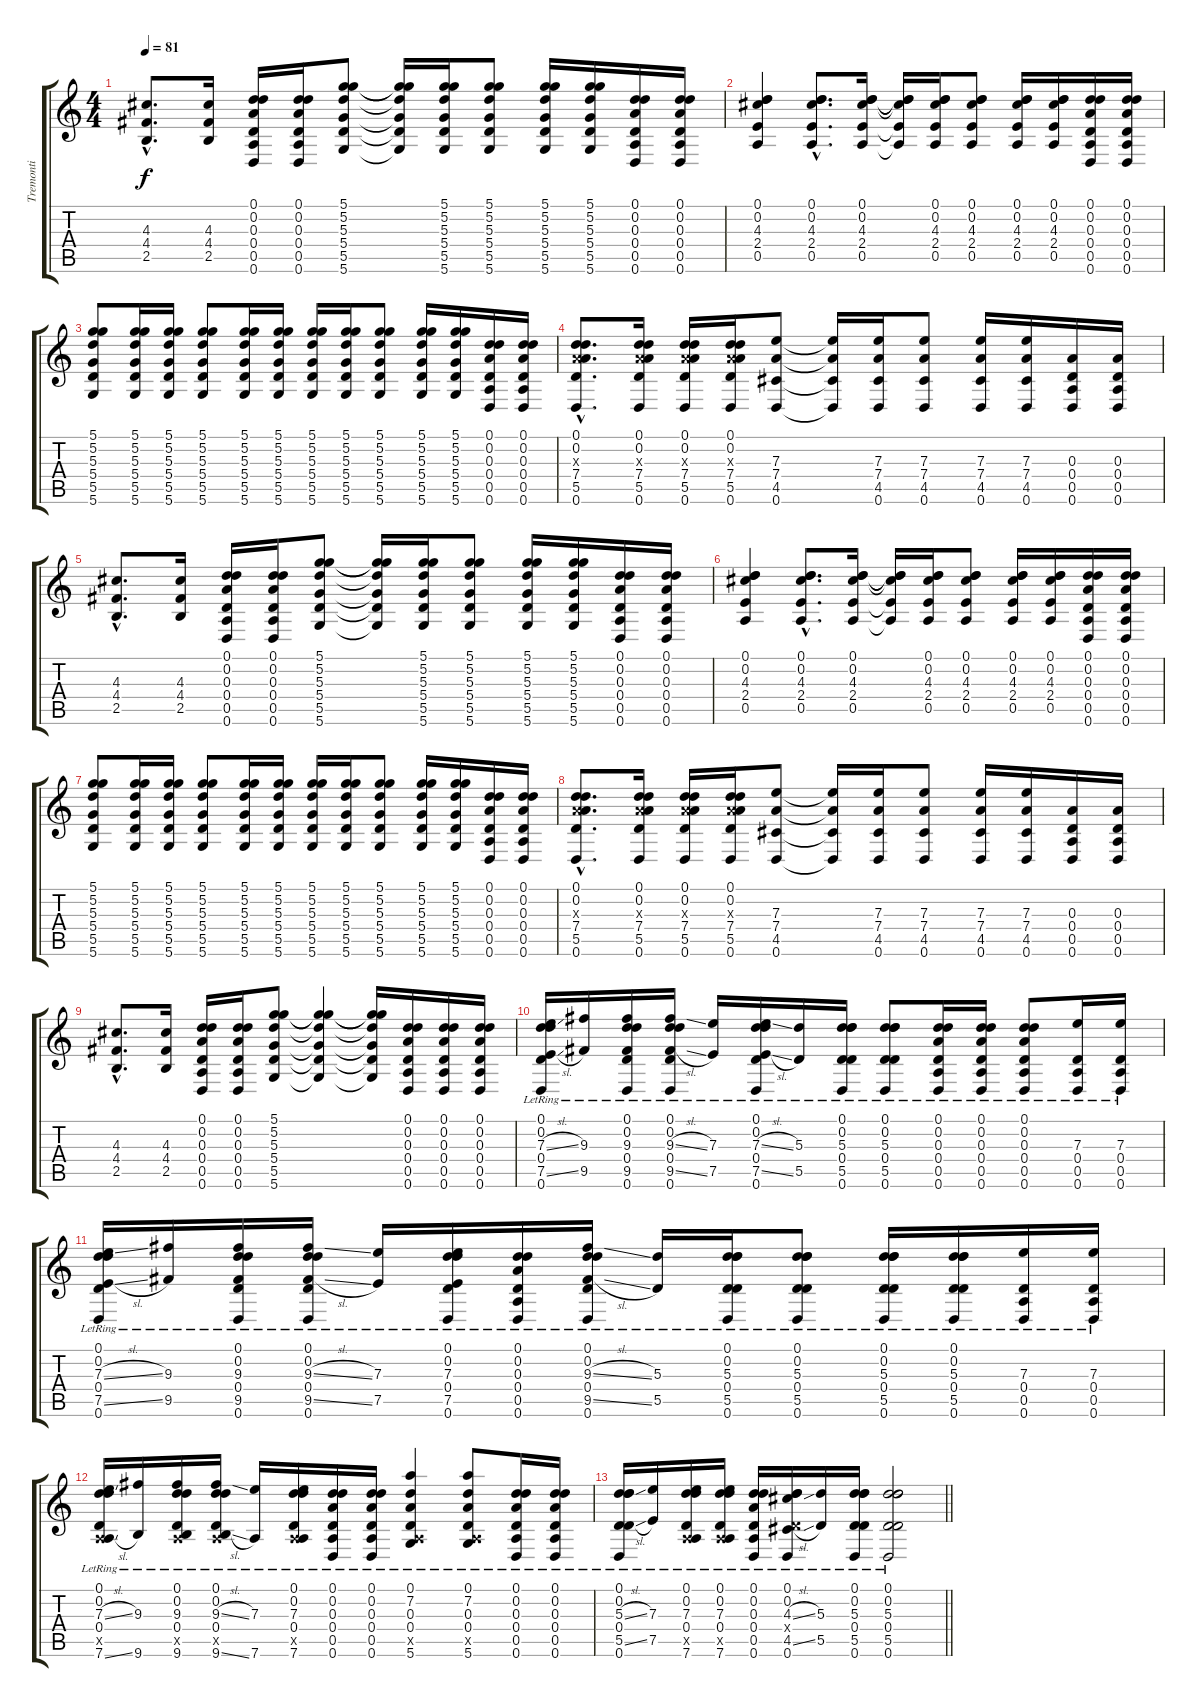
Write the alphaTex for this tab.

\track ("Tremonti" "Tremonti") {instrument distortionguitar}
\staff {score tabs}
\tuning (D4 D4 A3 D3 A2 D2) {hide}
\ts (4 4)
\tempo 81
\clef g2
\ks c
(4.3{hac} 4.4{hac} 2.5{hac}).8{d dy f} (4.3 4.4 2.5).16 (0.1 0.2 0.3 0.4 0.5 0.6).16 (0.1 0.2 0.3 0.4 0.5 0.6).16 (5.1 5.2 5.3 5.4 5.5 5.6).8 (5.1{t} 5.2{t} 5.3{t} 5.4{t} 5.5{t} 5.6{t}).16 (5.1 5.2 5.3 5.4 5.5 5.6).16 (5.1 5.2 5.3 5.4 5.5 5.6).8 (5.1 5.2 5.3 5.4 5.5 5.6).16 (5.1 5.2 5.3 5.4 5.5 5.6).16 (0.1 0.2 0.3 0.4 0.5 0.6).16 (0.1 0.2 0.3 0.4 0.5 0.6).16 |
(0.1 0.2 4.3 2.4 0.5).4 (0.1{hac} 0.2{hac} 4.3{hac} 2.4{hac} 0.5{hac}).8{d} (0.1 0.2 4.3 2.4 0.5).16 (0.1{t} 0.2{t} 4.3{t} 2.4{t} 0.5{t}).16 (0.1 0.2 4.3 2.4 0.5).16 (0.1 0.2 4.3 2.4 0.5).8 (0.1 0.2 4.3 2.4 0.5).16 (0.1 0.2 4.3 2.4 0.5).16 (0.1 0.2 0.3 0.4 0.5 0.6).16 (0.1 0.2 0.3 0.4 0.5 0.6).16 |
(5.1 5.2 5.3 5.4 5.5 5.6).8 (5.1 5.2 5.3 5.4 5.5 5.6).16 (5.1 5.2 5.3 5.4 5.5 5.6).16 (5.1 5.2 5.3 5.4 5.5 5.6).8 (5.1 5.2 5.3 5.4 5.5 5.6).16 (5.1 5.2 5.3 5.4 5.5 5.6).16 (5.1 5.2 5.3 5.4 5.5 5.6).16 (5.1 5.2 5.3 5.4 5.5 5.6).16 (5.1 5.2 5.3 5.4 5.5 5.6).8 (5.1 5.2 5.3 5.4 5.5 5.6).16 (5.1 5.2 5.3 5.4 5.5 5.6).16 (0.1 0.2 0.3 0.4 0.5 0.6).16 (0.1 0.2 0.3 0.4 0.5 0.6).16 |
(0.1{hac} 0.2{hac} 0.3{hac x} 7.4{hac} 5.5{hac} 0.6{hac}).8{d} (0.1 0.2 0.3{x} 7.4 5.5 0.6).16 (0.1 0.2 0.3{x} 7.4 5.5 0.6).16 (0.1 0.2 0.3{x} 7.4 5.5 0.6).16 (7.3 7.4 4.5 0.6).8 (7.3{t} 7.4{t} 4.5{t} 0.6{t}).16 (7.3 7.4 4.5 0.6).16 (7.3 7.4 4.5 0.6).8 (7.3 7.4 4.5 0.6).16 (7.3 7.4 4.5 0.6).16 (0.3 0.4 0.5 0.6).16 (0.3 0.4 0.5 0.6).16 |
(4.3{hac} 4.4{hac} 2.5{hac}).8{d} (4.3 4.4 2.5).16 (0.1 0.2 0.3 0.4 0.5 0.6).16 (0.1 0.2 0.3 0.4 0.5 0.6).16 (5.1 5.2 5.3 5.4 5.5 5.6).8 (5.1{t} 5.2{t} 5.3{t} 5.4{t} 5.5{t} 5.6{t}).16 (5.1 5.2 5.3 5.4 5.5 5.6).16 (5.1 5.2 5.3 5.4 5.5 5.6).8 (5.1 5.2 5.3 5.4 5.5 5.6).16 (5.1 5.2 5.3 5.4 5.5 5.6).16 (0.1 0.2 0.3 0.4 0.5 0.6).16 (0.1 0.2 0.3 0.4 0.5 0.6).16 |
(0.1 0.2 4.3 2.4 0.5).4 (0.1{hac} 0.2{hac} 4.3{hac} 2.4{hac} 0.5{hac}).8{d} (0.1 0.2 4.3 2.4 0.5).16 (0.1{t} 0.2{t} 4.3{t} 2.4{t} 0.5{t}).16 (0.1 0.2 4.3 2.4 0.5).16 (0.1 0.2 4.3 2.4 0.5).8 (0.1 0.2 4.3 2.4 0.5).16 (0.1 0.2 4.3 2.4 0.5).16 (0.1 0.2 0.3 0.4 0.5 0.6).16 (0.1 0.2 0.3 0.4 0.5 0.6).16 |
(5.1 5.2 5.3 5.4 5.5 5.6).8 (5.1 5.2 5.3 5.4 5.5 5.6).16 (5.1 5.2 5.3 5.4 5.5 5.6).16 (5.1 5.2 5.3 5.4 5.5 5.6).8 (5.1 5.2 5.3 5.4 5.5 5.6).16 (5.1 5.2 5.3 5.4 5.5 5.6).16 (5.1 5.2 5.3 5.4 5.5 5.6).16 (5.1 5.2 5.3 5.4 5.5 5.6).16 (5.1 5.2 5.3 5.4 5.5 5.6).8 (5.1 5.2 5.3 5.4 5.5 5.6).16 (5.1 5.2 5.3 5.4 5.5 5.6).16 (0.1 0.2 0.3 0.4 0.5 0.6).16 (0.1 0.2 0.3 0.4 0.5 0.6).16 |
(0.1{hac} 0.2{hac} 0.3{hac x} 7.4{hac} 5.5{hac} 0.6{hac}).8{d} (0.1 0.2 0.3{x} 7.4 5.5 0.6).16 (0.1 0.2 0.3{x} 7.4 5.5 0.6).16 (0.1 0.2 0.3{x} 7.4 5.5 0.6).16 (7.3 7.4 4.5 0.6).8 (7.3{t} 7.4{t} 4.5{t} 0.6{t}).16 (7.3 7.4 4.5 0.6).16 (7.3 7.4 4.5 0.6).8 (7.3 7.4 4.5 0.6).16 (7.3 7.4 4.5 0.6).16 (0.3 0.4 0.5 0.6).16 (0.3 0.4 0.5 0.6).16 |
(4.3{hac} 4.4{hac} 2.5{hac}).8{d} (4.3 4.4 2.5).16 (0.1 0.2 0.3 0.4 0.5 0.6).16 (0.1 0.2 0.3 0.4 0.5 0.6).16 (5.1 5.2 5.3 5.4 5.5 5.6).8 (5.1{t} 5.2{t} 5.3{t} 5.4{t} 5.5{t} 5.6{t}).4 (5.1{t} 5.2{t} 5.3{t} 5.4{t} 5.5{t} 5.6{t}).16 (0.1 0.2 0.3 0.4 0.5 0.6).16 (0.1 0.2 0.3 0.4 0.5 0.6).16 (0.1 0.2 0.3 0.4 0.5 0.6).16 |
(0.1{lr} 0.2{lr} 7.3{sl} 0.4{lr} 7.5{sl} 0.6{lr}).16 (9.3{lr} 9.5{lr}).16 (0.1{lr} 0.2{lr} 9.3{lr} 0.4{lr} 9.5{lr} 0.6{lr}).16 (0.1{lr} 0.2{lr} 9.3{sl} 0.4{lr} 9.5{sl} 0.6{lr}).16 (7.3{lr} 7.5{lr}).16 (0.1{lr} 0.2{lr} 7.3{sl} 0.4{lr} 7.5{sl} 0.6{lr}).16 (5.3{lr} 5.5{lr}).16 (0.1{lr} 0.2{lr} 5.3{lr} 0.4{lr} 5.5{lr} 0.6{lr}).16 (0.1{lr} 0.2{lr} 5.3{lr} 0.4{lr} 5.5{lr} 0.6{lr}).8 (0.1{lr} 0.2{lr} 0.3{lr} 0.4{lr} 0.5{lr} 0.6{lr}).16 (0.1{lr} 0.2{lr} 0.3{lr} 0.4{lr} 0.5{lr} 0.6{lr}).16 (0.1{lr} 0.2{lr} 0.3{lr} 0.4{lr} 0.5{lr} 0.6{lr}).8 (7.3{lr} 0.4{lr} 0.5{lr} 0.6{lr}).16 (7.3{lr} 0.4{lr} 0.5{lr} 0.6{lr}).16 |
(0.1{lr} 0.2{lr} 7.3{sl} 0.4{lr} 7.5{sl} 0.6{lr}).16 (9.3{lr} 9.5{lr}).16 (0.1{lr} 0.2{lr} 9.3{lr} 0.4{lr} 9.5{lr} 0.6{lr}).16 (0.1{lr} 0.2{lr} 9.3{sl} 0.4{lr} 9.5{sl} 0.6{lr}).16 (7.3{lr} 7.5{lr}).16 (0.1{lr} 0.2{lr} 7.3{lr} 0.4{lr} 7.5{lr} 0.6{lr}).16 (0.1{lr} 0.2{lr} 0.3{lr} 0.4{lr} 0.5{lr} 0.6{lr}).16 (0.1{lr} 0.2{lr} 9.3{sl} 0.4{lr} 9.5{sl} 0.6{lr}).16 (5.3{lr} 5.5{lr}).16 (0.1{lr} 0.2{lr} 5.3{lr} 0.4{lr} 5.5{lr} 0.6{lr}).16 (0.1{lr} 0.2{lr} 5.3{lr} 0.4{lr} 5.5{lr} 0.6{lr}).8 (0.1{lr} 0.2{lr} 5.3{lr} 0.4{lr} 5.5{lr} 0.6{lr}).16 (0.1{lr} 0.2{lr} 5.3{lr} 0.4{lr} 5.5{lr} 0.6{lr}).16 (7.3{lr} 0.4{lr} 0.5{lr} 0.6{lr}).16 (7.3{lr} 0.4{lr} 0.5{lr} 0.6{lr}).16 |
(0.1{lr} 0.2{lr} 7.3{sl} 0.4{lr} 0.5{x} 7.6{sl}).16 (9.3{lr} 9.6{lr}).16 (0.1{lr} 0.2{lr} 9.3{lr} 0.4{lr} 0.5{x} 9.6{lr}).16 (0.1{lr} 0.2{lr} 9.3{sl} 0.4{lr} 0.5{x} 9.6{sl}).16 (7.3{lr} 7.6{lr}).16 (0.1{lr} 0.2{lr} 7.3{lr} 0.4{lr} 0.5{x} 7.6{lr}).16 (0.1{lr} 0.2{lr} 0.3{lr} 0.4{lr} 0.5{lr} 0.6{lr}).16 (0.1{lr} 0.2{lr} 0.3{lr} 0.4{lr} 0.5{lr} 0.6{lr}).16 (0.1{lr} 7.2{lr} 0.3{lr} 0.4{lr} 0.5{x} 5.6{lr}).4 (0.1{lr} 7.2{lr} 0.3{lr} 0.4{lr} 0.5{x} 5.6{lr}).8 (0.1{lr} 0.2{lr} 0.3{lr} 0.4{lr} 0.5{lr} 0.6{lr}).16 (0.1{lr} 0.2{lr} 0.3{lr} 0.4{lr} 0.5{lr} 0.6{lr}).16 |
\barLineRight lightlight
(0.1{lr} 0.2{lr} 5.3{sl} 0.4{lr} 5.5{sl} 0.6{lr}).16 (7.3{lr} 7.5{lr}).16 (0.1{lr} 0.2{lr} 7.3{lr} 0.4{lr} 0.5{x} 7.6{lr}).16 (0.1{lr} 0.2{lr} 7.3{lr} 0.4{lr} 0.5{x} 7.6{lr}).16 (0.1{lr} 0.2{lr} 0.3{lr} 0.4{lr} 0.5{lr} 0.6{lr}).16 (0.1{lr} 0.2{lr} 4.3{sl} 0.4{x} 4.5{sl} 0.6{lr}).16 (5.3{lr} 5.5{lr}).16 (0.1{lr} 0.2{lr} 5.3{lr} 0.4{lr} 5.5{lr} 0.6{lr}).16 (0.1{lr} 0.2{lr} 5.3{lr} 0.4{lr} 5.5{lr} 0.6{lr}).2
